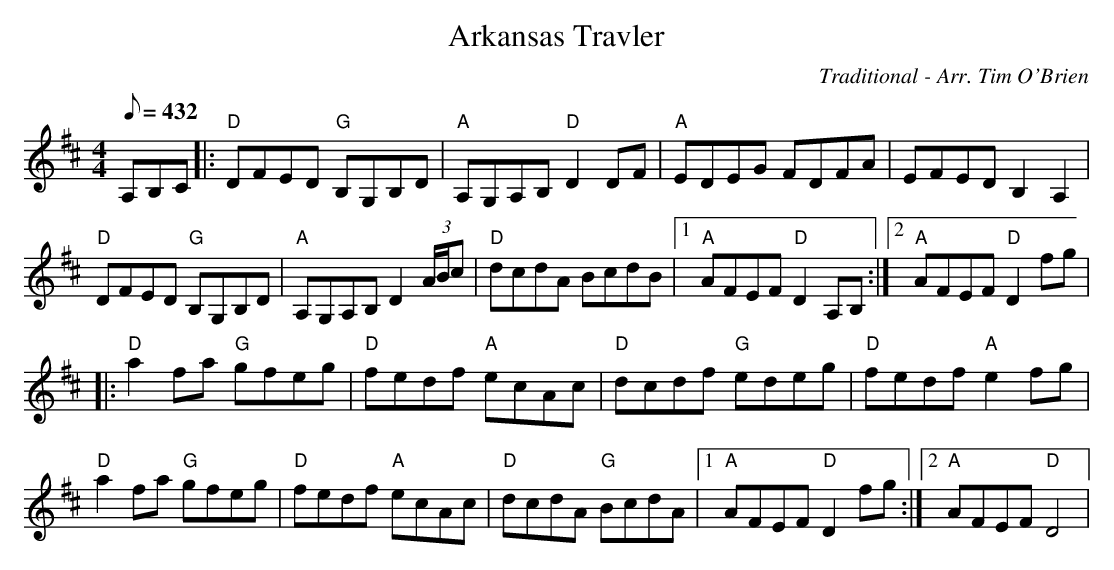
X:1
T:Arkansas Travler
C:Traditional - Arr. Tim O'Brien
M:4/4
L:1/8
Q:432
K:D
A,B,C|:"D"DFED "G"B,G,B,D|"A"A,G,A,B, "D"D2DF|"A"EDEG FDFA|EFED B,2A,2|
"D"DFED "G"B,G,B,D|"A"A,G,A,B, D2 (3A/B/c|"D"dcdA BcdB|1"A"AFEF "D"D2A,B,:|2"A"AFEF "D"D2fg|
|:"D"a2fa "G"gfeg|"D"fedf "A"ecAc|"D"dcdf "G"edeg|"D"fedf "A"e2fg|
"D"a2fa "G"gfeg|"D"fedf "A"ecAc|"D"dcdA "G"BcdA|1"A"AFEF "D"D2fg:|2"A"AFEF "D"D4|
